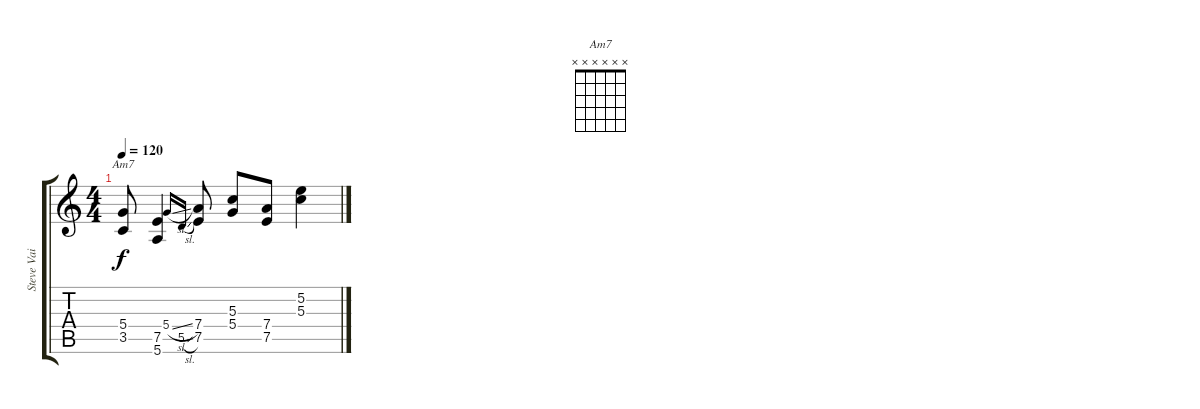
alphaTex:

\track ("Steve Vai (backing)" "Steve Vai ") {instrument distortionguitar}
\staff {score tabs}
\tuning (E4 B3 G3 D3 A2 E2) {hide}
\chord ("Am7" x x x x x x)
\ts (4 4)
\tempo 120
\clef g2
\ks c
(5.4 3.5).8{ch "Am7" dy f} (7.5 5.6).4 5.4{sl}.16{gr onbeat} 5.5{sl}.16{gr onbeat} (7.4 7.5).8 (5.3 5.4).8 (7.4 7.5).8 (5.2 5.3).4
